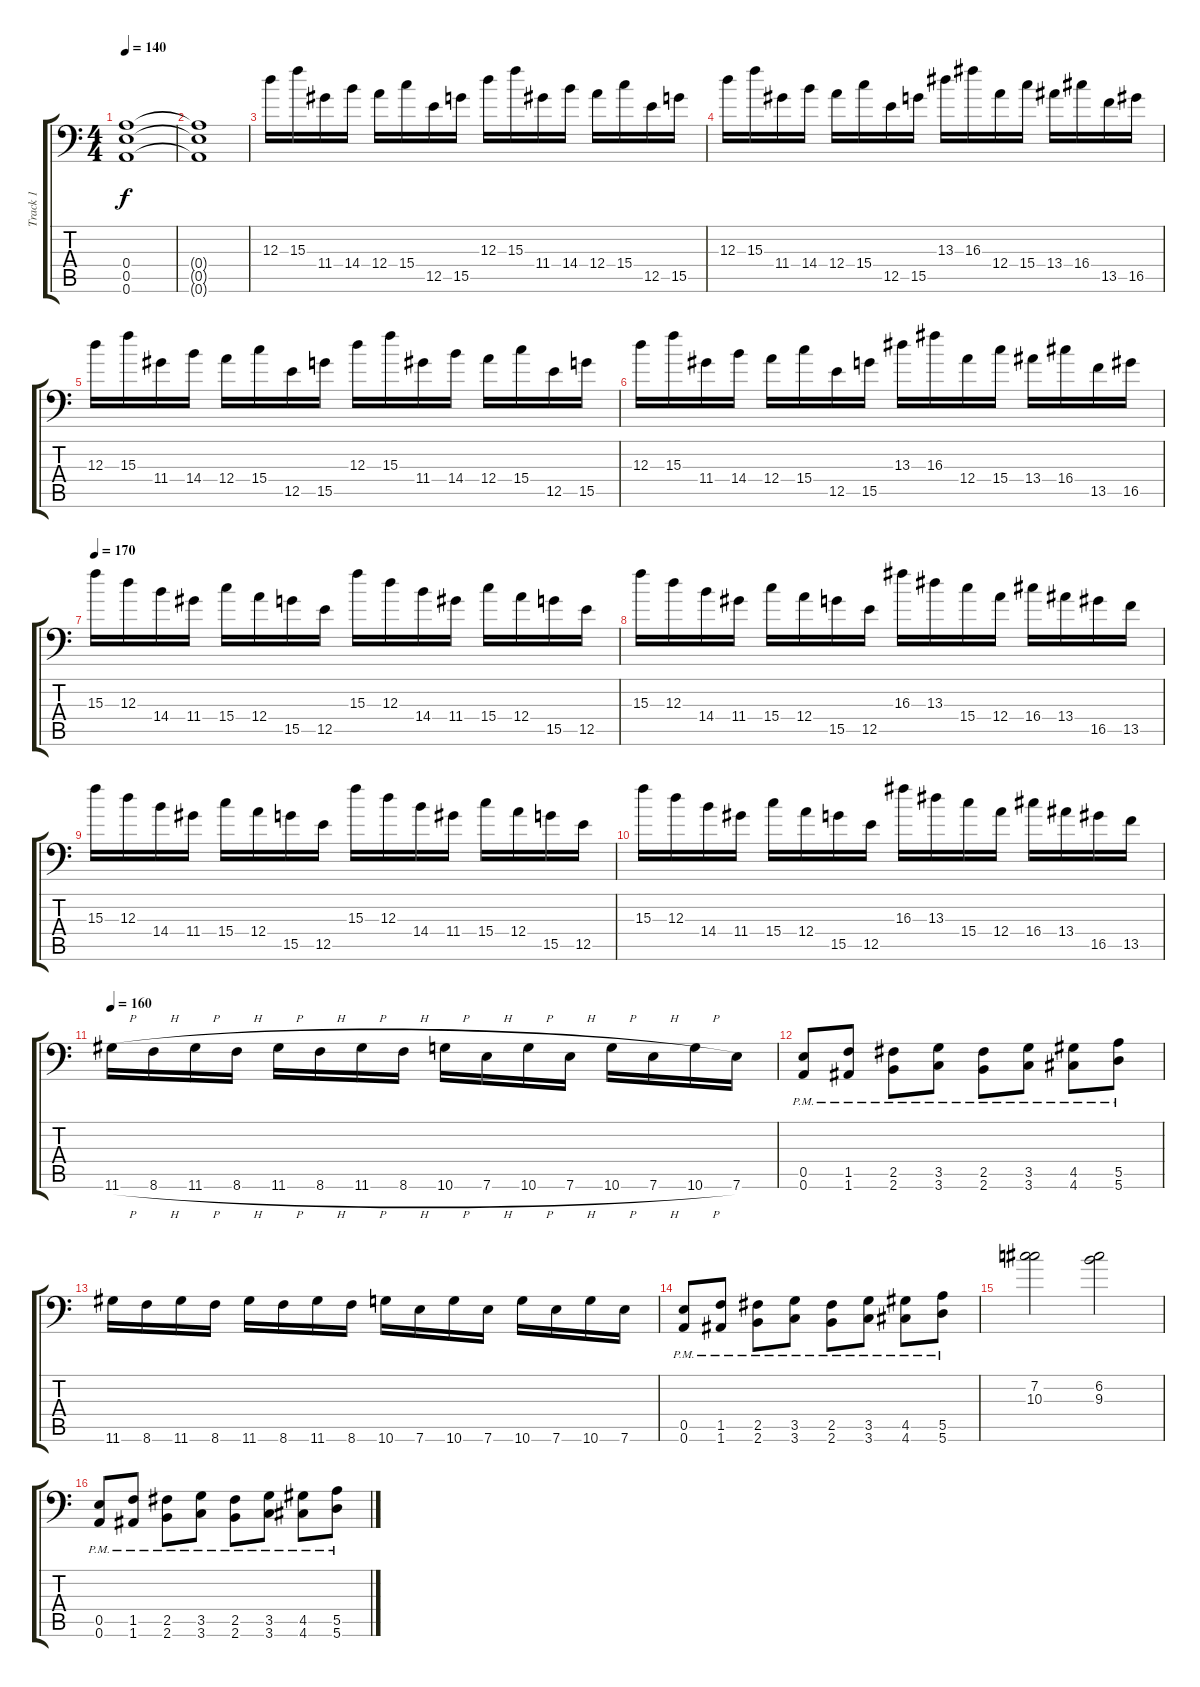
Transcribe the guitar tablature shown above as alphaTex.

\track ("Track 1" "Track 1") {instrument overdrivenguitar}
\staff {score tabs}
\tuning (B3 Gb3 D3 A2 E2 A1) {hide}
\ts (4 4)
\tempo 140
\clef f4
\ks c
(0.4 0.5 0.6).1{dy f} |
(0.4{t} 0.5{t} 0.6{t}).1 |
12.3.16 15.3.16 11.4.16 14.4.16 12.4.16 15.4.16 12.5.16 15.5.16 12.3.16 15.3.16 11.4.16 14.4.16 12.4.16 15.4.16 12.5.16 15.5.16 |
12.3.16 15.3.16 11.4.16 14.4.16 12.4.16 15.4.16 12.5.16 15.5.16 13.3.16 16.3.16 12.4.16 15.4.16 13.4.16 16.4.16 13.5.16 16.5.16 |
12.3.16 15.3.16 11.4.16 14.4.16 12.4.16 15.4.16 12.5.16 15.5.16 12.3.16 15.3.16 11.4.16 14.4.16 12.4.16 15.4.16 12.5.16 15.5.16 |
12.3.16 15.3.16 11.4.16 14.4.16 12.4.16 15.4.16 12.5.16 15.5.16 13.3.16 16.3.16 12.4.16 15.4.16 13.4.16 16.4.16 13.5.16 16.5.16 |
\tempo 170
15.3.16 12.3.16 14.4.16 11.4.16 15.4.16 12.4.16 15.5.16 12.5.16 15.3.16 12.3.16 14.4.16 11.4.16 15.4.16 12.4.16 15.5.16 12.5.16 |
15.3.16 12.3.16 14.4.16 11.4.16 15.4.16 12.4.16 15.5.16 12.5.16 16.3.16 13.3.16 15.4.16 12.4.16 16.4.16 13.4.16 16.5.16 13.5.16 |
15.3.16 12.3.16 14.4.16 11.4.16 15.4.16 12.4.16 15.5.16 12.5.16 15.3.16 12.3.16 14.4.16 11.4.16 15.4.16 12.4.16 15.5.16 12.5.16 |
15.3.16 12.3.16 14.4.16 11.4.16 15.4.16 12.4.16 15.5.16 12.5.16 16.3.16 13.3.16 15.4.16 12.4.16 16.4.16 13.4.16 16.5.16 13.5.16 |
\tempo 160
11.6{h}.16 8.6{h}.16 11.6{h}.16 8.6{h}.16 11.6{h}.16 8.6{h}.16 11.6{h}.16 8.6{h}.16 10.6{h}.16 7.6{h}.16 10.6{h}.16 7.6{h}.16 10.6{h}.16 7.6{h}.16 10.6{h}.16 7.6.16 |
(0.5{pm} 0.6{pm}).8 (1.5{pm} 1.6{pm}).8 (2.5{pm} 2.6{pm}).8 (3.5{pm} 3.6{pm}).8 (2.5{pm} 2.6{pm}).8 (3.5{pm} 3.6{pm}).8 (4.5{pm} 4.6{pm}).8 (5.5{pm} 5.6{pm}).8 |
11.6.16 8.6.16 11.6.16 8.6.16 11.6.16 8.6.16 11.6.16 8.6.16 10.6.16 7.6.16 10.6.16 7.6.16 10.6.16 7.6.16 10.6.16 7.6.16 |
(0.5{pm} 0.6{pm}).8 (1.5{pm} 1.6{pm}).8 (2.5{pm} 2.6{pm}).8 (3.5{pm} 3.6{pm}).8 (2.5{pm} 2.6{pm}).8 (3.5{pm} 3.6{pm}).8 (4.5{pm} 4.6{pm}).8 (5.5{pm} 5.6{pm}).8 |
(7.2 10.3).2 (6.2 9.3).2 |
(0.5{pm} 0.6{pm}).8 (1.5{pm} 1.6{pm}).8 (2.5{pm} 2.6{pm}).8 (3.5{pm} 3.6{pm}).8 (2.5{pm} 2.6{pm}).8 (3.5{pm} 3.6{pm}).8 (4.5{pm} 4.6{pm}).8 (5.5{pm} 5.6{pm}).8
